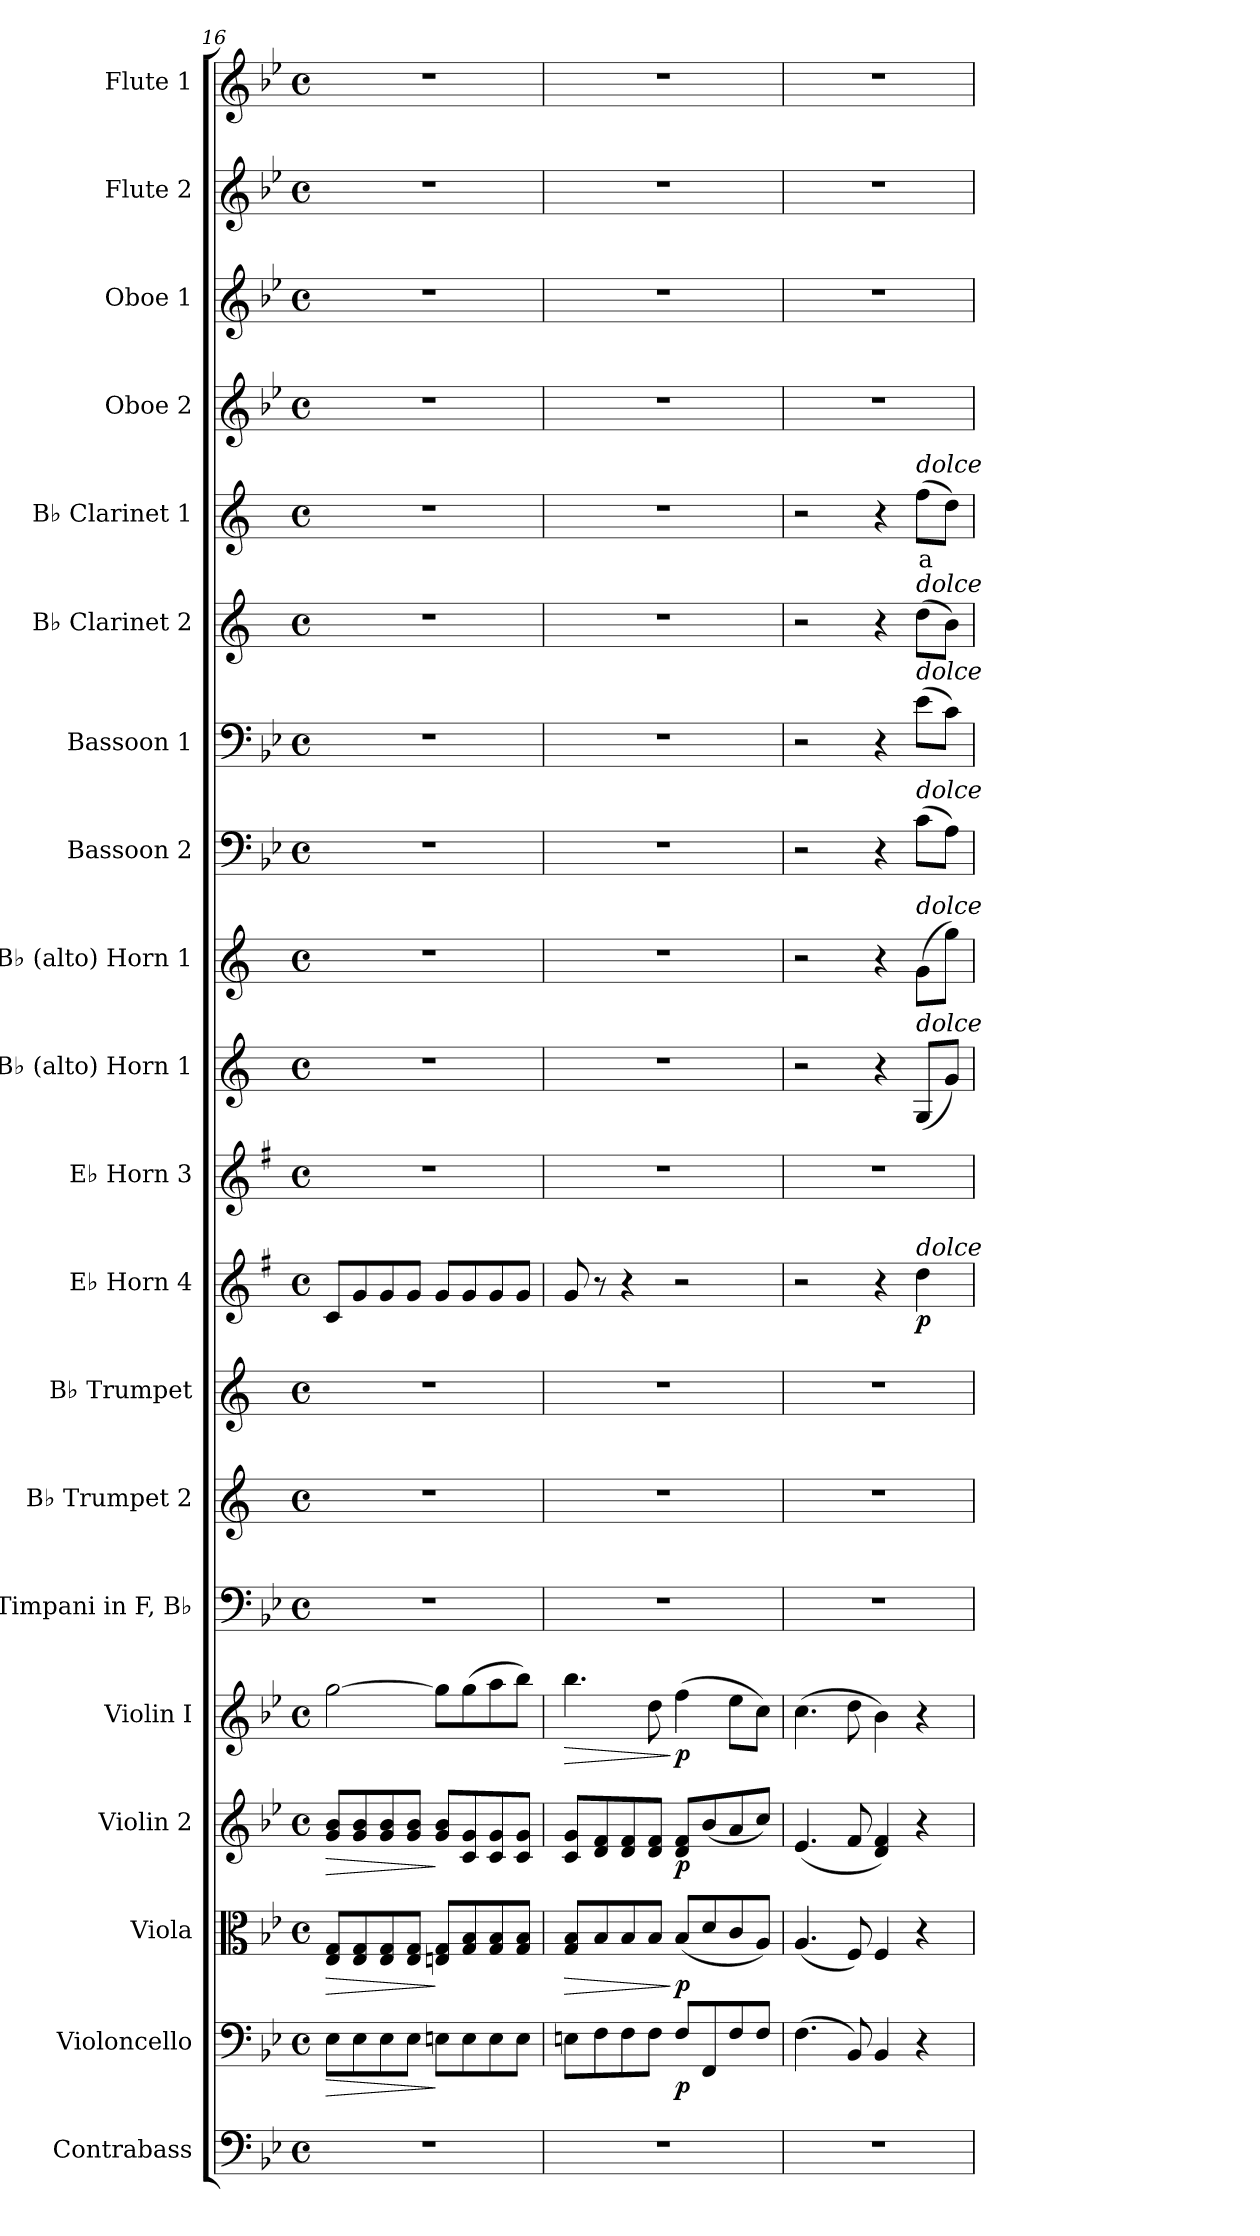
**kern	**kern	**dynam	**kern	**dynam	**kern	**dynam	**kern	**dynam	**kern	**kern	**kern	**kern	**dynam	**kern	**kern	**kern	**kern	**kern	**kern	**kern	**text	**kern	**kern	**kern	**kern
*part20	*part19	*part19	*part18	*part18	*part17	*part17	*part16	*part16	*part15	*part14	*part13	*part12	*part12	*part11	*part10	*part9	*part8	*part7	*part6	*part5	*part5	*part4	*part3	*part2	*part1
*staff20	*staff19	*staff19	*staff18	*staff18	*staff17	*staff17	*staff16	*staff16	*staff15	*staff14	*staff13	*staff12	*staff12	*staff11	*staff10	*staff9	*staff8	*staff7	*staff6	*staff5	*staff5	*staff4	*staff3	*staff2	*staff1
*I"Contrabass	*I"Violoncello	*	*I"Viola	*	*I"Violin 2	*	*I"Violin I	*	*I"Timpani in F, B♭	*I"B♭ Trumpet 2	*I"B♭ Trumpet	*I"E♭ Horn 4	*	*I"E♭ Horn 3	*I"B♭ (alto) Horn 1	*I"B♭ (alto) Horn 1	*I"Bassoon 2	*I"Bassoon 1	*I"B♭ Clarinet 2	*I"B♭ Clarinet 1	*	*I"Oboe 2	*I"Oboe 1	*I"Flute 2	*I"Flute 1
*I'Cb	*I'Vc	*	*I'Vla	*	*I'Vl 2	*	*I'Vl 1	*	*I'Timp	*I'Tpt 2	*I'Tpt 1	*I'Hn 4	*	*I'Hn 3	*I'Hn 2	*I'Hn 1	*I'Bsn 2	*I'Bsn 1	*I'Cl 2	*I'Cl 1	*	*I'Ob 2	*I'Ob 1	*I'Fl 2	*I'Fl 1
*clefF4	*clefF4	*	*clefC3	*	*clefG2	*	*clefG2	*	*clefF4	*clefG2	*clefG2	*clefG2	*	*clefG2	*clefG2	*clefG2	*clefF4	*clefF4	*clefG2	*clefG2	*	*clefG2	*clefG2	*clefG2	*clefG2
*ITrd7c12	*	*	*	*	*	*	*	*	*	*ITrd1c2	*ITrd1c2	*ITrd5c9	*	*ITrd5c9	*ITrd1c2	*ITrd1c2	*	*	*ITrd1c2	*ITrd1c2	*	*	*	*	*
*k[b-e-]	*k[b-e-]	*	*k[b-e-]	*	*k[b-e-]	*	*k[b-e-]	*	*k[b-e-]	*k[b-e-]	*k[b-e-]	*k[b-e-]	*	*k[b-e-]	*k[b-e-]	*k[b-e-]	*k[b-e-]	*k[b-e-]	*k[b-e-]	*k[b-e-]	*	*k[b-e-]	*k[b-e-]	*k[b-e-]	*k[b-e-]
*M4/4	*M4/4	*	*M4/4	*	*M4/4	*	*M4/4	*	*M4/4	*M4/4	*M4/4	*M4/4	*	*M4/4	*M4/4	*M4/4	*M4/4	*M4/4	*M4/4	*M4/4	*	*M4/4	*M4/4	*M4/4	*M4/4
*met(c)	*met(c)	*	*met(c)	*	*met(c)	*	*met(c)	*	*met(c)	*met(c)	*met(c)	*met(c)	*	*met(c)	*met(c)	*met(c)	*met(c)	*met(c)	*met(c)	*met(c)	*	*met(c)	*met(c)	*met(c)	*met(c)
=16	=16	=16	=16	=16	=16	=16	=16	=16	=16	=16	=16	=16	=16	=16	=16	=16	=16	=16	=16	=16	=16	=16	=16	=16	=16
!	!	!LO:HP:b	!	!LO:HP:b	!	!LO:HP:b	!	!	!	!	!	!	!	!	!	!	!	!	!	!	!	!	!	!	!
1r	8E-\L	>	8E-/ 8G/L	>	8g/ 8b-/L	>	[2gg\	.	1r	1r	1r	8E-/L	.	1r	1r	1r	1r	1r	1r	1r	.	1r	1r	1r	1r
.	8E-\	.	8E-/ 8G/	.	8g/ 8b-/	.	.	.	.	.	.	8B-/	.	.	.	.	.	.	.	.	.	.	.	.	.
.	8E-\	.	8E-/ 8G/	.	8g/ 8b-/	.	.	.	.	.	.	8B-/	.	.	.	.	.	.	.	.	.	.	.	.	.
.	8E-\J	.	8E-/ 8G/J	.	8g/ 8b-/J	.	.	.	.	.	.	8B-/J	.	.	.	.	.	.	.	.	.	.	.	.	.
.	8En\L	]	8En/ 8G/L	]	8g/ 8b-/L	]	8gg\L]	.	.	.	.	8B-/L	.	.	.	.	.	.	.	.	.	.	.	.	.
.	8E\	.	8G/ 8B-/	.	8c/ 8g/	.	(>8gg\	.	.	.	.	8B-/	.	.	.	.	.	.	.	.	.	.	.	.	.
.	8E\	.	8G/ 8B-/	.	8c/ 8g/	.	8aa\	.	.	.	.	8B-/	.	.	.	.	.	.	.	.	.	.	.	.	.
.	8E\J	.	8G/ 8B-/J	.	8c/ 8g/J	.	8bb-\J)	.	.	.	.	8B-/J	.	.	.	.	.	.	.	.	.	.	.	.	.
=17	=17	=17	=17	=17	=17	=17	=17	=17	=17	=17	=17	=17	=17	=17	=17	=17	=17	=17	=17	=17	=17	=17	=17	=17	=17
!	!	!	!	!LO:HP:b	!	!	!	!LO:HP:b	!	!	!	!	!	!	!	!	!	!	!	!	!	!	!	!	!
1r	8En\L	.	8G/ 8B-/L	>	8c/ 8g/L	.	4.bb-\	>	1r	1r	1r	8B-/	.	1r	1r	1r	1r	1r	1r	1r	.	1r	1r	1r	1r
.	8F\	.	8B-/	.	8d/ 8f/	.	.	.	.	.	.	8r	.	.	.	.	.	.	.	.	.	.	.	.	.
.	8F\	.	8B-/	.	8d/ 8f/	.	.	.	.	.	.	4r	.	.	.	.	.	.	.	.	.	.	.	.	.
.	8F\J	.	8B-/J	.	8d/ 8f/J	.	8dd\	.	.	.	.	.	.	.	.	.	.	.	.	.	.	.	.	.	.
!	!	!LO:DY:b	!	!LO:DY:n=1:b	!	!LO:DY:b	!	!LO:DY:n=1:b	!	!	!	!	!	!	!	!	!	!	!	!	!	!	!	!	!
.	8F/L	p	(<8B-/L	] p	8d/ 8f/L	p	(>4ff\	] p	.	.	.	2r	.	.	.	.	.	.	.	.	.	.	.	.	.
.	8FF/	.	8d/	.	(<8b-/	.	.	.	.	.	.	.	.	.	.	.	.	.	.	.	.	.	.	.	.
.	8F/	.	8c/	.	8a/	.	8ee-\L	.	.	.	.	.	.	.	.	.	.	.	.	.	.	.	.	.	.
.	8F/J	.	8A/J)	.	8cc/J)	.	8cc\J)	.	.	.	.	.	.	.	.	.	.	.	.	.	.	.	.	.	.
=18	=18	=18	=18	=18	=18	=18	=18	=18	=18	=18	=18	=18	=18	=18	=18	=18	=18	=18	=18	=18	=18	=18	=18	=18	=18
1r	(>4.F\	.	(<4.A/	.	(<4.e-/	.	(>4.cc\	.	1r	1r	1r	2r	.	1r	2r	2r	2r	2r	2r	2r	.	1r	1r	1r	1r
.	8BB-/)	.	8F/)	.	8f/	.	8dd\	.	.	.	.	.	.	.	.	.	.	.	.	.	.	.	.	.	.
.	4BB-/	.	4F/	.	4d/ 4f/)	.	4b-\)	.	.	.	.	4r	.	.	4r	4r	4r	4r	4r	4r	.	.	.	.	.
!	!	!	!	!	!	!	!	!	!	!	!	!	!	!	!	!	!	!	!	!LO:TX:a:i:t=dolce	!	!	!	!	!
!	!	!	!	!	!	!	!	!	!	!	!	!	!	!	!	!	!	!	!LO:TX:a:i:t=dolce	!	!	!	!	!	!
!	!	!	!	!	!	!	!	!	!	!	!	!	!	!	!	!	!	!LO:TX:a:i:t=dolce	!	!	!	!	!	!	!
!	!	!	!	!	!	!	!	!	!	!	!	!	!	!	!	!	!LO:TX:a:i:t=dolce	!	!	!	!	!	!	!	!
!	!	!	!	!	!	!	!	!	!	!	!	!	!	!	!	!LO:TX:a:i:t=dolce	!	!	!	!	!	!	!	!	!
!	!	!	!	!	!	!	!	!	!	!	!	!	!	!	!LO:TX:a:i:t=dolce	!	!	!	!	!	!	!	!	!	!
!	!	!	!	!	!	!	!	!	!	!	!	!LO:TX:a:i:t=dolce	!	!	!	!	!	!	!	!	!	!	!	!	!
!	!	!	!	!	!	!	!	!	!	!	!	!	!LO:DY:b	!	!	!	!	!	!	!	!LO:LY:b:color=#FF0000	!	!	!	!
.	4r	.	4r	.	4r	.	4r	.	.	.	.	4f\	p	.	(<8F/L	(>8f\L	(>8c\L	(>8e-\L	(>8cc\L	(>8ee-\L	a	.	.	.	.
.	.	.	.	.	.	.	.	.	.	.	.	.	.	.	8f/J)	8ff\J)	8A\J)	8c\J)	8a\J)	8cc\J)	.	.	.	.	.
=	=	=	=	=	=	=	=	=	=	=	=	=	=	=	=	=	=	=	=	=	=	=	=	=	=
*-	*-	*-	*-	*-	*-	*-	*-	*-	*-	*-	*-	*-	*-	*-	*-	*-	*-	*-	*-	*-	*-	*-	*-	*-	*-
